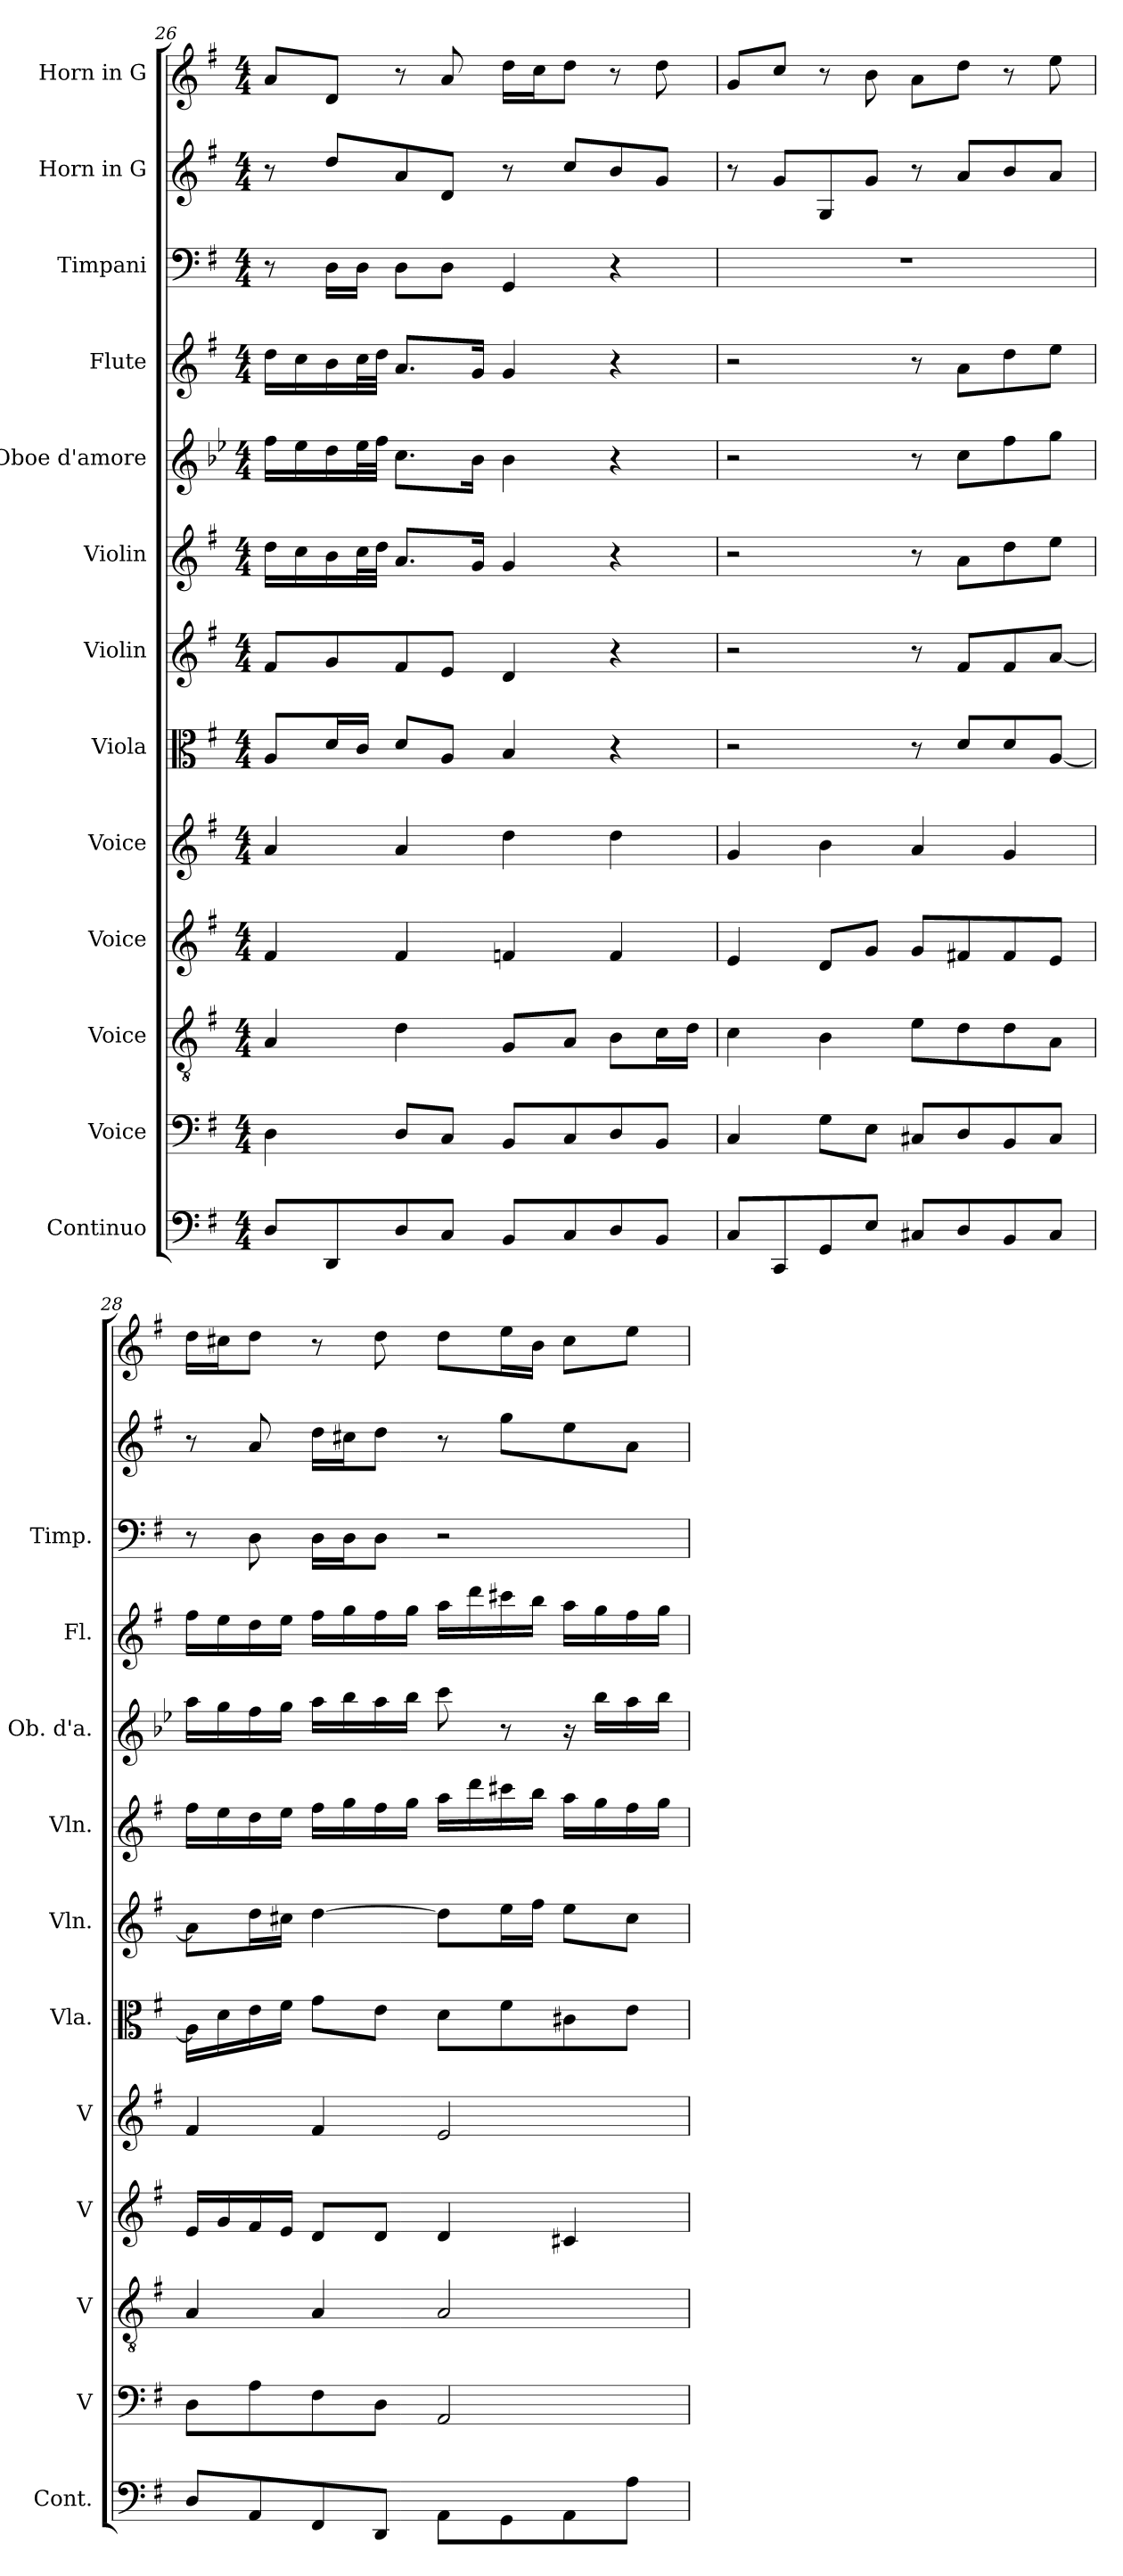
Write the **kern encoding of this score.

**kern	**kern	**kern	**kern	**kern	**kern	**kern	**kern	**kern	**kern	**kern	**kern	**kern
*part13	*part12	*part11	*part10	*part9	*part8	*part7	*part6	*part5	*part4	*part3	*part2	*part1
*staff13	*staff12	*staff11	*staff10	*staff9	*staff8	*staff7	*staff6	*staff5	*staff4	*staff3	*staff2	*staff1
*I"Continuo	*I"Voice	*I"Voice	*I"Voice	*I"Voice	*I"Viola	*I"Violin	*I"Violin	*I"Oboe d'amore	*I"Flute	*I"Timpani	*I"Horn in G	*I"Horn in G
*I'Cont.	*I'V	*I'V	*I'V	*I'V	*I'Vla.	*I'Vln.	*I'Vln.	*I'Ob. d'a.	*I'Fl.	*I'Timp.	*	*
*clefF4	*clefF4	*clefGv2	*clefG2	*clefG2	*clefC3	*clefG2	*clefG2	*clefG2	*clefG2	*clefF4	*clefG2	*clefG2
*	*	*	*	*	*	*	*	*ITrd2c3	*	*	*	*
*k[f#]	*k[f#]	*k[f#]	*k[f#]	*k[f#]	*k[f#]	*k[f#]	*k[f#]	*k[f#]	*k[f#]	*k[f#]	*k[f#]	*k[f#]
*M4/4	*M4/4	*M4/4	*M4/4	*M4/4	*M4/4	*M4/4	*M4/4	*M4/4	*M4/4	*M4/4	*M4/4	*M4/4
=26	=26	=26	=26	=26	=26	=26	=26	=26	=26	=26	=26	=26
8DL	4D	4A	4f#	4a	8AL	8f#L	16ddLL	16ddLL	16ddLL	8r	8r	8aL
.	.	.	.	.	.	.	16cc	16cc	16cc	.	.	.
8DD	.	.	.	.	16dL	8g	16b	16b	16b	16DLL	8ddL	8dJ
.	.	.	.	.	16cJJ	.	32ccL	32ccL	32ccL	16DJJ	.	.
.	.	.	.	.	.	.	32ddJJJ	32ddJJJ	32ddJJJ	.	.	.
8D	8DL	4d	4f#	4a	8dL	8f#	8.aL	8.aL	8.aL	8DL	8a	8r
8CJ	8CJ	.	.	.	8AJ	8eJ	.	.	.	8DJ	8dJ	8a
.	.	.	.	.	.	.	16gJk	16gJk	16gJk	.	.	.
8BBL	8BBL	8GL	4fn	4dd	4B	4d	4g	4g	4g	4GG	8r	16ddLL
.	.	.	.	.	.	.	.	.	.	.	.	16ccJ
8C	8C	8AJ	.	.	.	.	.	.	.	.	8ccL	8ddJ
8D	8D	8BL	4f	4dd	4r	4r	4r	4r	4r	4r	8b	8r
8BBJ	8BBJ	16cL	.	.	.	.	.	.	.	.	8gJ	8dd
.	.	16dJJ	.	.	.	.	.	.	.	.	.	.
=27	=27	=27	=27	=27	=27	=27	=27	=27	=27	=27	=27	=27
8CL	4C	4c	4e	4g	2r	2r	2r	2r	2r	1r	8r	8gL
8CC	.	.	.	.	.	.	.	.	.	.	8gL	8ccJ
8GG	8GL	4B	8dL	4b	.	.	.	.	.	.	8G	8r
8EJ	8EJ	.	8gJ	.	.	.	.	.	.	.	8gJ	8b
8C#XL	8C#XL	8eL	8gL	4a	8r	8r	8r	8r	8r	.	8r	8aL
8D	8D	8d	8f#X	.	8dL	8f#L	8aL	8aL	8aL	.	8aL	8ddJ
8BB	8BB	8d	8f#	4g	8d	8f#	8dd	8dd	8dd	.	8b	8r
8C#J	8C#J	8AJ	8eJ	.	[8AJ	[8aJ	8eeJ	8eeJ	8eeJ	.	8aJ	8ee
=28	=28	=28	=28	=28	=28	=28	=28	=28	=28	=28	=28	=28
8DL	8DL	4A	16eLL	4f#	16ALL]	8aL]	16ff#LL	16ff#LL	16ff#LL	8r	8r	16ddLL
.	.	.	16g	.	16d	.	16ee	16ee	16ee	.	.	16cc#XJ
8AA	8A	.	16f#	.	16e	16ddL	16dd	16dd	16dd	8D	8a	8ddJ
.	.	.	16eJJ	.	16f#JJ	16cc#XJJ	16eeJJ	16eeJJ	16eeJJ	.	.	.
8FF#	8F#	4A	8dL	4f#	8gL	[4dd	16ff#LL	16ff#LL	16ff#LL	16DLL	16ddLL	8r
.	.	.	.	.	.	.	16gg	16gg	16gg	16DJ	16cc#XJ	.
8DDJ	8DJ	.	8dJ	.	8eJ	.	16ff#	16ff#	16ff#	8DJ	8ddJ	8dd
.	.	.	.	.	.	.	16ggJJ	16ggJJ	16ggJJ	.	.	.
8AAL	2AA	2A	4d	2e	8dL	8ddL]	16aaLL	8aa	16aaLL	2r	8r	8ddL
.	.	.	.	.	.	.	16ddd	.	16ddd	.	.	.
8GG	.	.	.	.	8f#	16eeL	16ccc#X	8r	16ccc#X	.	8ggL	16eeL
.	.	.	.	.	.	16ff#JJ	16bbJJ	.	16bbJJ	.	.	16bJJ
8AA	.	.	4c#X	.	8c#X	8eeL	16aaLL	16r	16aaLL	.	8ee	8cc#L
.	.	.	.	.	.	.	16gg	16ggLL	16gg	.	.	.
8AJ	.	.	.	.	8eJ	8cc#J	16ff#	16ff#	16ff#	.	8aJ	8eeJ
.	.	.	.	.	.	.	16ggJJ	16ggJJ	16ggJJ	.	.	.
=	=	=	=	=	=	=	=	=	=	=	=	=
*-	*-	*-	*-	*-	*-	*-	*-	*-	*-	*-	*-	*-
